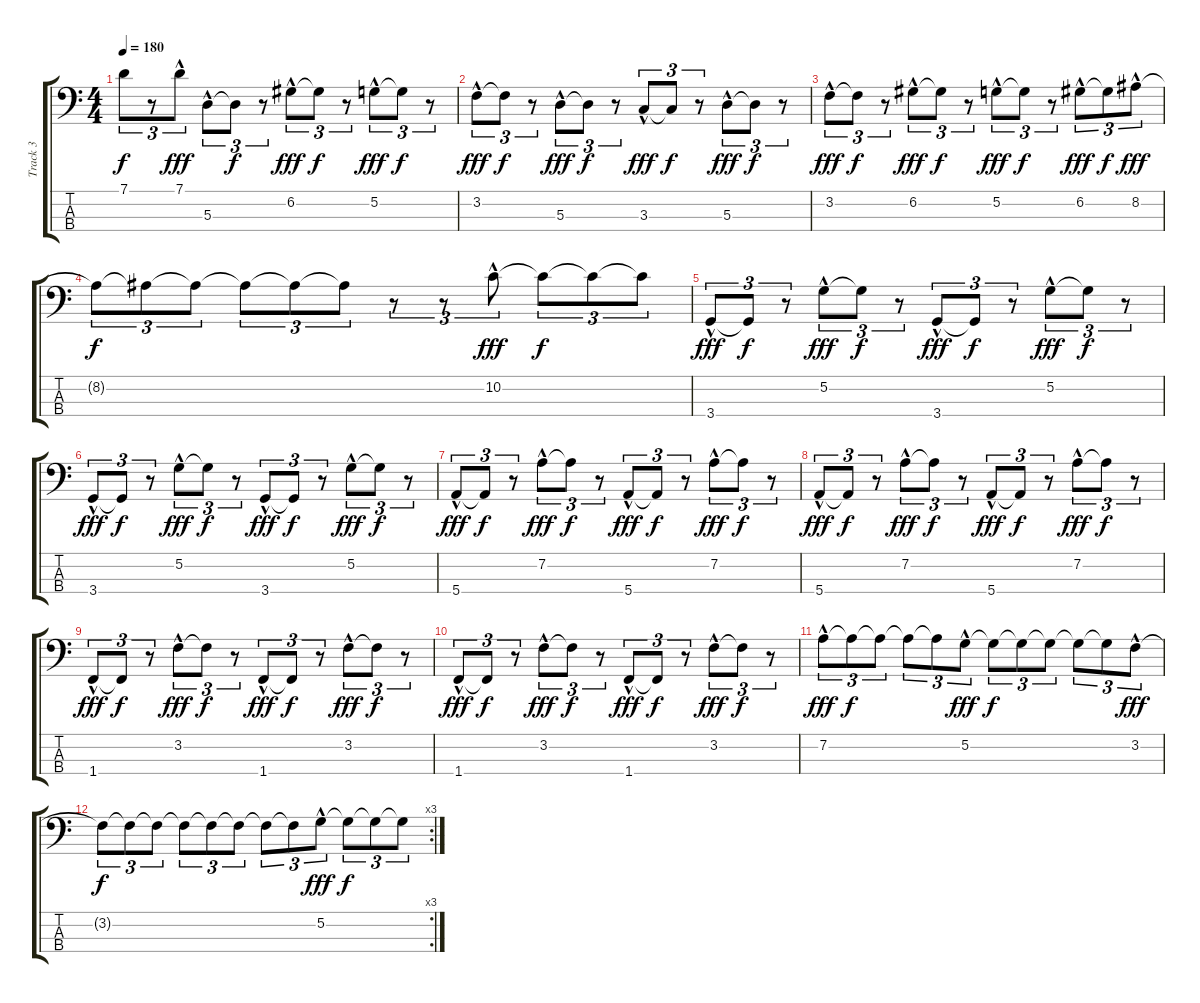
\track ("Track 3" "Track 3") {instrument electricbassfinger bank 2}
\staff {score tabs}
\tuning (G2 D2 A1 E1) {hide}
\ts (4 4)
\tempo 180
\clef f4
\ks c
7.1{t}.8{tu (3 2) dy f} r.8{tu (3 2)} 7.1{hac}.8{tu (3 2) dy fff} 5.3{hac}.8{tu (3 2)} 5.3{t}.8{tu (3 2) dy f} r.8{tu (3 2)} 6.2{hac}.8{tu (3 2) dy fff} 6.2{t}.8{tu (3 2) dy f} r.8{tu (3 2)} 5.2{hac}.8{tu (3 2) dy fff} 5.2{t}.8{tu (3 2) dy f} r.8{tu (3 2)} |
3.2{hac}.8{tu (3 2) dy fff} 3.2{t}.8{tu (3 2) dy f} r.8{tu (3 2)} 5.3{hac}.8{tu (3 2) dy fff} 5.3{t}.8{tu (3 2) dy f} r.8{tu (3 2)} 3.3{hac}.8{tu (3 2) dy fff} 3.3{t}.8{tu (3 2) dy f} r.8{tu (3 2)} 5.3{hac}.8{tu (3 2) dy fff} 5.3{t}.8{tu (3 2) dy f} r.8{tu (3 2)} |
3.2{hac}.8{tu (3 2) dy fff} 3.2{t}.8{tu (3 2) dy f} r.8{tu (3 2)} 6.2{hac}.8{tu (3 2) dy fff} 6.2{t}.8{tu (3 2) dy f} r.8{tu (3 2)} 5.2{hac}.8{tu (3 2) dy fff} 5.2{t}.8{tu (3 2) dy f} r.8{tu (3 2)} 6.2{hac}.8{tu (3 2) dy fff} 6.2{t}.8{tu (3 2) dy f} 8.2{hac}.8{tu (3 2) dy fff} |
8.2{t}.8{tu (3 2) dy f} 8.2{t}.8{tu (3 2)} 8.2{t}.8{tu (3 2)} 8.2{t}.8{tu (3 2)} 8.2{t}.8{tu (3 2)} 8.2{t}.8{tu (3 2)} r.8{tu (3 2)} r.8{tu (3 2)} 10.2{hac}.8{tu (3 2) dy fff} 10.2{t}.8{tu (3 2) dy f} 10.2{t}.8{tu (3 2)} 10.2{t}.8{tu (3 2)} |
3.4{hac}.8{tu (3 2) dy fff} 3.4{t}.8{tu (3 2) dy f} r.8{tu (3 2)} 5.2{hac}.8{tu (3 2) dy fff} 5.2{t}.8{tu (3 2) dy f} r.8{tu (3 2)} 3.4{hac}.8{tu (3 2) dy fff} 3.4{t}.8{tu (3 2) dy f} r.8{tu (3 2)} 5.2{hac}.8{tu (3 2) dy fff} 5.2{t}.8{tu (3 2) dy f} r.8{tu (3 2)} |
3.4{hac}.8{tu (3 2) dy fff} 3.4{t}.8{tu (3 2) dy f} r.8{tu (3 2)} 5.2{hac}.8{tu (3 2) dy fff} 5.2{t}.8{tu (3 2) dy f} r.8{tu (3 2)} 3.4{hac}.8{tu (3 2) dy fff} 3.4{t}.8{tu (3 2) dy f} r.8{tu (3 2)} 5.2{hac}.8{tu (3 2) dy fff} 5.2{t}.8{tu (3 2) dy f} r.8{tu (3 2)} |
5.4{hac}.8{tu (3 2) dy fff} 5.4{t}.8{tu (3 2) dy f} r.8{tu (3 2)} 7.2{hac}.8{tu (3 2) dy fff} 7.2{t}.8{tu (3 2) dy f} r.8{tu (3 2)} 5.4{hac}.8{tu (3 2) dy fff} 5.4{t}.8{tu (3 2) dy f} r.8{tu (3 2)} 7.2{hac}.8{tu (3 2) dy fff} 7.2{t}.8{tu (3 2) dy f} r.8{tu (3 2)} |
5.4{hac}.8{tu (3 2) dy fff} 5.4{t}.8{tu (3 2) dy f} r.8{tu (3 2)} 7.2{hac}.8{tu (3 2) dy fff} 7.2{t}.8{tu (3 2) dy f} r.8{tu (3 2)} 5.4{hac}.8{tu (3 2) dy fff} 5.4{t}.8{tu (3 2) dy f} r.8{tu (3 2)} 7.2{hac}.8{tu (3 2) dy fff} 7.2{t}.8{tu (3 2) dy f} r.8{tu (3 2)} |
1.4{hac}.8{tu (3 2) dy fff} 1.4{t}.8{tu (3 2) dy f} r.8{tu (3 2)} 3.2{hac}.8{tu (3 2) dy fff} 3.2{t}.8{tu (3 2) dy f} r.8{tu (3 2)} 1.4{hac}.8{tu (3 2) dy fff} 1.4{t}.8{tu (3 2) dy f} r.8{tu (3 2)} 3.2{hac}.8{tu (3 2) dy fff} 3.2{t}.8{tu (3 2) dy f} r.8{tu (3 2)} |
1.4{hac}.8{tu (3 2) dy fff} 1.4{t}.8{tu (3 2) dy f} r.8{tu (3 2)} 3.2{hac}.8{tu (3 2) dy fff} 3.2{t}.8{tu (3 2) dy f} r.8{tu (3 2)} 1.4{hac}.8{tu (3 2) dy fff} 1.4{t}.8{tu (3 2) dy f} r.8{tu (3 2)} 3.2{hac}.8{tu (3 2) dy fff} 3.2{t}.8{tu (3 2) dy f} r.8{tu (3 2)} |
7.2{hac}.8{tu (3 2) dy fff} 7.2{t}.8{tu (3 2) dy f} 7.2{t}.8{tu (3 2)} 7.2{t}.8{tu (3 2)} 7.2{t}.8{tu (3 2)} 5.2{hac}.8{tu (3 2) dy fff} 5.2{t}.8{tu (3 2) dy f} 5.2{t}.8{tu (3 2)} 5.2{t}.8{tu (3 2)} 5.2{t}.8{tu (3 2)} 5.2{t}.8{tu (3 2)} 3.2{hac}.8{tu (3 2) dy fff} |
\rc 3
3.2{t}.8{tu (3 2) dy f} 3.2{t}.8{tu (3 2)} 3.2{t}.8{tu (3 2)} 3.2{t}.8{tu (3 2)} 3.2{t}.8{tu (3 2)} 3.2{t}.8{tu (3 2)} 3.2{t}.8{tu (3 2)} 3.2{t}.8{tu (3 2)} 5.2{hac}.8{tu (3 2) dy fff} 5.2{t}.8{tu (3 2) dy f} 5.2{t}.8{tu (3 2)} 5.2{t}.8{tu (3 2)}
